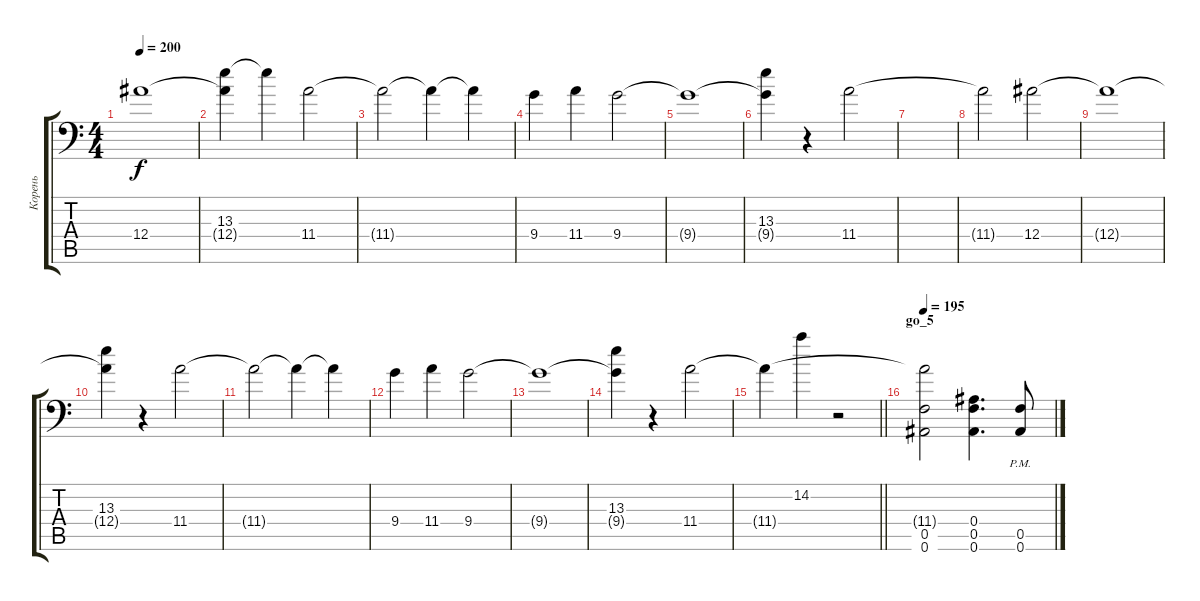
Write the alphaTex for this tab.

\track ("Корень" "Корень") {instrument distortionguitar}
\staff {score tabs}
\tuning (C4 G3 Eb3 Bb2 F2 Bb1) {hide}
\ts (4 4)
\tempo 200
\clef f4
\ks c
12.4{t}.1{dy f} |
(13.3 12.4{t}).4 13.3{t}.4 11.4.2 |
11.4{t}.2 11.4{t}.4 11.4{t}.4 |
9.4.4 11.4.4 9.4.2 |
9.4{t}.1 |
(13.3 9.4{t}).4 r.4 11.4.2 |
|
11.4{t}.2 12.4.2 |
12.4{t}.1 |
(13.3 12.4{t}).4 r.4 11.4.2 |
11.4{t}.2 11.4{t}.4 11.4{t}.4 |
9.4.4 11.4.4 9.4.2 |
9.4{t}.1 |
(13.3 9.4{t}).4 r.4 11.4.2 |
\barLineRight lightlight
11.4{t}.4 14.2.4 r.2 |
\section ("" "go_5")
\tempo 195
(11.4{t} 0.5 0.6).2{instrument distortionguitar} (0.4 0.5 0.6).4{d} (0.5{pm} 0.6{pm}).8
